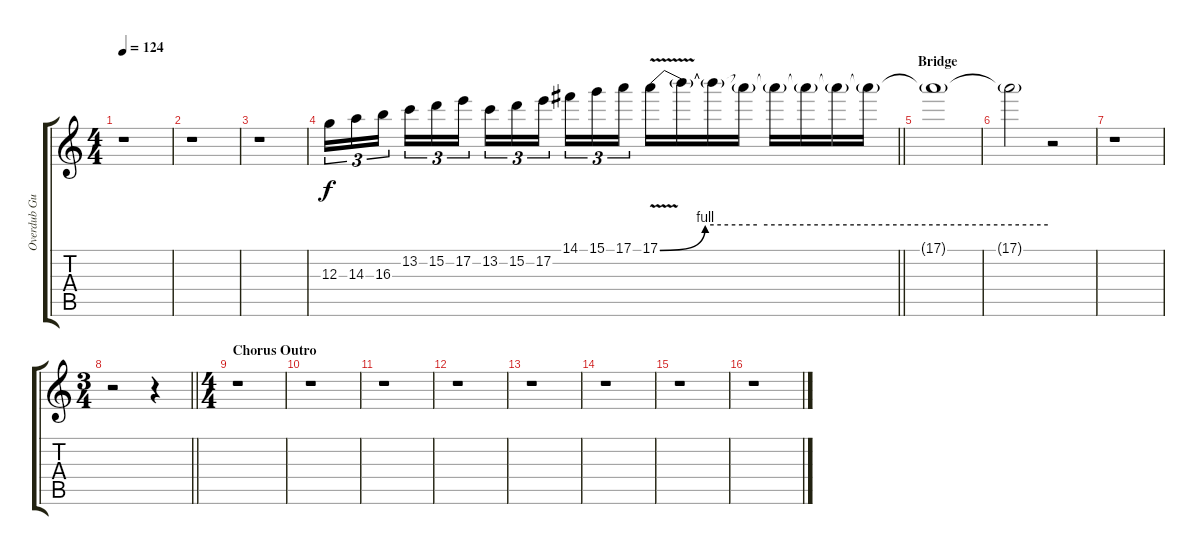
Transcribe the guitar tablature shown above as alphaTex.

\track ("Overdub Guitar" "Overdub Gu") {instrument distortionguitar}
\staff {score tabs}
\tuning (E4 B3 G3 D3 A2 E2) {hide}
\ts (4 4)
\tempo 124
\clef g2
\ks c
r.1{dy f} |
r.1 |
r.1 |
\barLineRight lightlight
12.3.16{tu (3 2)} 14.3.16{tu (3 2)} 16.3.16{tu (3 2) beam splitsecondary} 13.2.16{tu (3 2)} 15.2.16{tu (3 2)} 17.2.16{tu (3 2)} 13.2.16{tu (3 2)} 15.2.16{tu (3 2)} 17.2.16{tu (3 2) beam splitsecondary} 14.1.16{tu (3 2)} 15.1.16{tu (3 2)} 17.1.16{tu (3 2)} 17.1{be (custom 0 0 7 4 15 4 30 4 60 4) v}.16 17.1{t}.16 17.1{t}.16 17.1{t}.16 17.1{t}.16 17.1{t}.16 17.1{t}.16 17.1{t}.16 |
\section ("" "Bridge")
17.1{t}.1 |
17.1{t}.2 r.2 |
r.1 |
\ts (3 4)
\barLineRight lightlight
r.2 r.4 |
\ts (4 4)
\section ("" "Chorus Outro")
r.1 |
r.1 |
r.1 |
r.1 |
r.1 |
r.1 |
r.1 |
r.1
